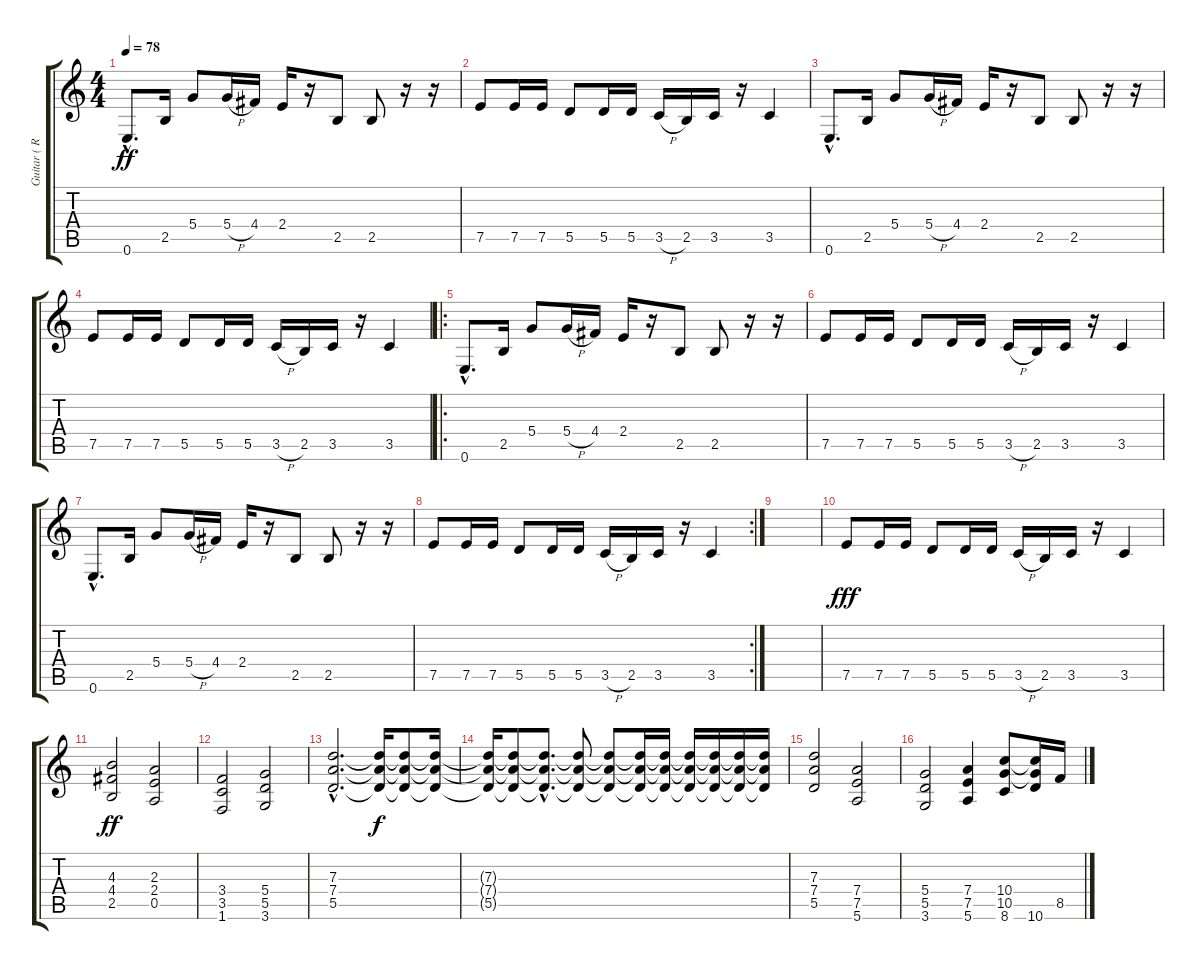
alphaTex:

\track ("Guitar ( R )" "Guitar ( R") {instrument overdrivenguitar}
\staff {score tabs}
\tuning (E4 B3 G3 D3 A2 E2) {hide}
\ts (4 4)
\tempo 78
\clef g2
\ks c
0.6{hac}.8{d dy ff instrument overdrivenguitar} 2.5.16 5.4.8 5.4{h}.16 4.4.16 2.4.16 r.16 2.5.8 2.5.8 r.16 r.16 |
7.5.8 7.5.16 7.5.16 5.5.8 5.5.16 5.5.16 3.5{h}.16 2.5.16 3.5.16 r.16 3.5.4 |
0.6{hac}.8{d} 2.5.16 5.4.8 5.4{h}.16 4.4.16 2.4.16 r.16 2.5.8 2.5.8 r.16 r.16 |
7.5.8 7.5.16 7.5.16 5.5.8 5.5.16 5.5.16 3.5{h}.16 2.5.16 3.5.16 r.16 3.5.4 |
\ro
0.6{hac}.8{d} 2.5.16 5.4.8 5.4{h}.16 4.4.16 2.4.16 r.16 2.5.8 2.5.8 r.16 r.16 |
7.5.8 7.5.16 7.5.16 5.5.8 5.5.16 5.5.16 3.5{h}.16 2.5.16 3.5.16 r.16 3.5.4 |
0.6{hac}.8{d} 2.5.16 5.4.8 5.4{h}.16 4.4.16 2.4.16 r.16 2.5.8 2.5.8 r.16 r.16 |
\rc 2
7.5.8 7.5.16 7.5.16 5.5.8 5.5.16 5.5.16 3.5{h}.16 2.5.16 3.5.16 r.16 3.5.4 |
|
7.5.8{dy fff} 7.5.16 7.5.16 5.5.8 5.5.16 5.5.16 3.5{h}.16 2.5.16 3.5.16 r.16 3.5.4 |
(4.3 4.4 2.5).2{dy ff} (2.3 2.4 0.5).2 |
(3.4 3.5 1.6).2 (5.4 5.5 3.6).2 |
(7.3{hac} 7.4{hac} 5.5{hac}).2{d} (7.3{t} 7.4{t} 5.5{t}).16{dy f} (7.3{t} 7.4{t} 5.5{t}).8{volume 15} (7.3{t} 7.4{t} 5.5{t}).16{volume 14} |
(7.3{t} 7.4{t} 5.5{t}).16 (7.3{t} 7.4{t} 5.5{t}).8{volume 13} (7.3{hac t} 7.4{hac t} 5.5{hac t}).8{d volume 13} (7.3{t} 7.4{t} 5.5{t}).8{volume 11} (7.3{t} 7.4{t} 5.5{t}).8{volume 10} (7.3{t} 7.4{t} 5.5{t}).16{volume 9} (7.3{t} 7.4{t} 5.5{t}).16{volume 8} (7.3{t} 7.4{t} 5.5{t}).16{volume 7} (7.3{t} 7.4{t} 5.5{t}).16{volume 6} (7.3{t} 7.4{t} 5.5{t}).16{volume 5} (7.3{t} 7.4{t} 5.5{t}).16{volume 4} |
(7.3 7.4 5.5).2{volume 16} (7.4 7.5 5.6).2 |
(5.4 5.5 3.6).2 (7.4 7.5 5.6).4 (10.4 10.5 8.6).8 (10.4{t} 10.5{t} 10.6).16 8.5.16
